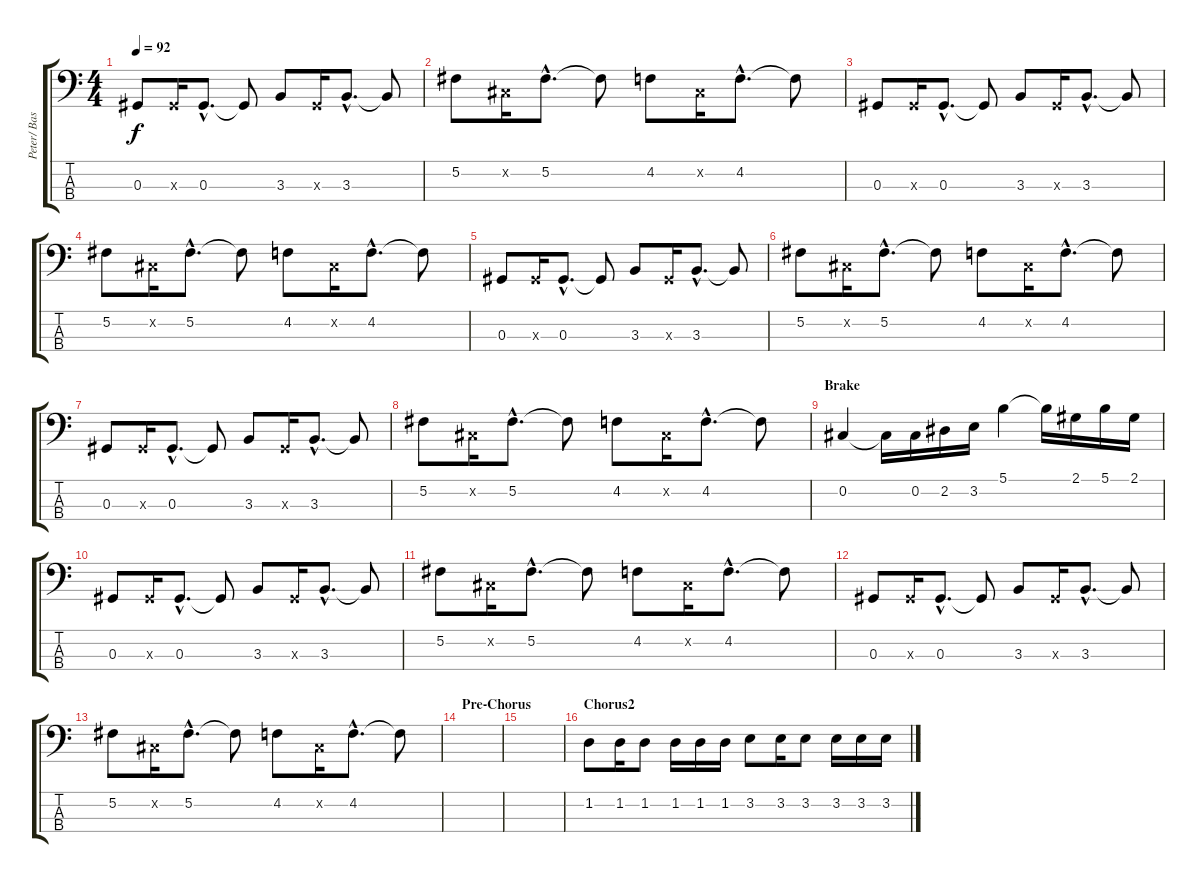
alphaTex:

\track ("Peter/ Bass" "Peter/ Bas") {instrument electricbasspick}
\staff {score tabs}
\tuning (Gb2 Db2 Ab1 Eb1) {hide}
\ts (4 4)
\tempo 92
\clef f4
\ks c
0.3.8{dy f} 0.3{x}.16 0.3{hac}.8{d} 0.3{t}.8 3.3.8 0.3{x}.16 3.3{hac}.8{d} 3.3{t}.8 |
5.2.8 0.2{x}.16 5.2{hac}.8{d} 5.2{t}.8 4.2.8 0.2{x}.16 4.2{hac}.8{d} 4.2{t}.8 |
0.3.8 0.3{x}.16 0.3{hac}.8{d} 0.3{t}.8 3.3.8 0.3{x}.16 3.3{hac}.8{d} 3.3{t}.8 |
5.2.8 0.2{x}.16 5.2{hac}.8{d} 5.2{t}.8 4.2.8 0.2{x}.16 4.2{hac}.8{d} 4.2{t}.8 |
0.3.8 0.3{x}.16 0.3{hac}.8{d} 0.3{t}.8 3.3.8 0.3{x}.16 3.3{hac}.8{d} 3.3{t}.8 |
5.2.8 0.2{x}.16 5.2{hac}.8{d} 5.2{t}.8 4.2.8 0.2{x}.16 4.2{hac}.8{d} 4.2{t}.8 |
0.3.8 0.3{x}.16 0.3{hac}.8{d} 0.3{t}.8 3.3.8 0.3{x}.16 3.3{hac}.8{d} 3.3{t}.8 |
5.2.8 0.2{x}.16 5.2{hac}.8{d} 5.2{t}.8 4.2.8 0.2{x}.16 4.2{hac}.8{d} 4.2{t}.8 |
\section ("" "Brake")
0.2.4 0.2{t}.16 0.2.16 2.2.16 3.2.16 5.1.4 5.1{t}.16 2.1.16 5.1.16 2.1.16 |
0.3.8 0.3{x}.16 0.3{hac}.8{d} 0.3{t}.8 3.3.8 0.3{x}.16 3.3{hac}.8{d} 3.3{t}.8 |
5.2.8 0.2{x}.16 5.2{hac}.8{d} 5.2{t}.8 4.2.8 0.2{x}.16 4.2{hac}.8{d} 4.2{t}.8 |
0.3.8 0.3{x}.16 0.3{hac}.8{d} 0.3{t}.8 3.3.8 0.3{x}.16 3.3{hac}.8{d} 3.3{t}.8 |
5.2.8 0.2{x}.16 5.2{hac}.8{d} 5.2{t}.8 4.2.8 0.2{x}.16 4.2{hac}.8{d} 4.2{t}.8 |
\section ("" "Pre-Chorus")
|
|
\section ("" "Chorus2")
1.2.8 1.2.16 1.2.8 1.2.16 1.2.16 1.2.16 3.2.8 3.2.16 3.2.8 3.2.16 3.2.16 3.2.16
